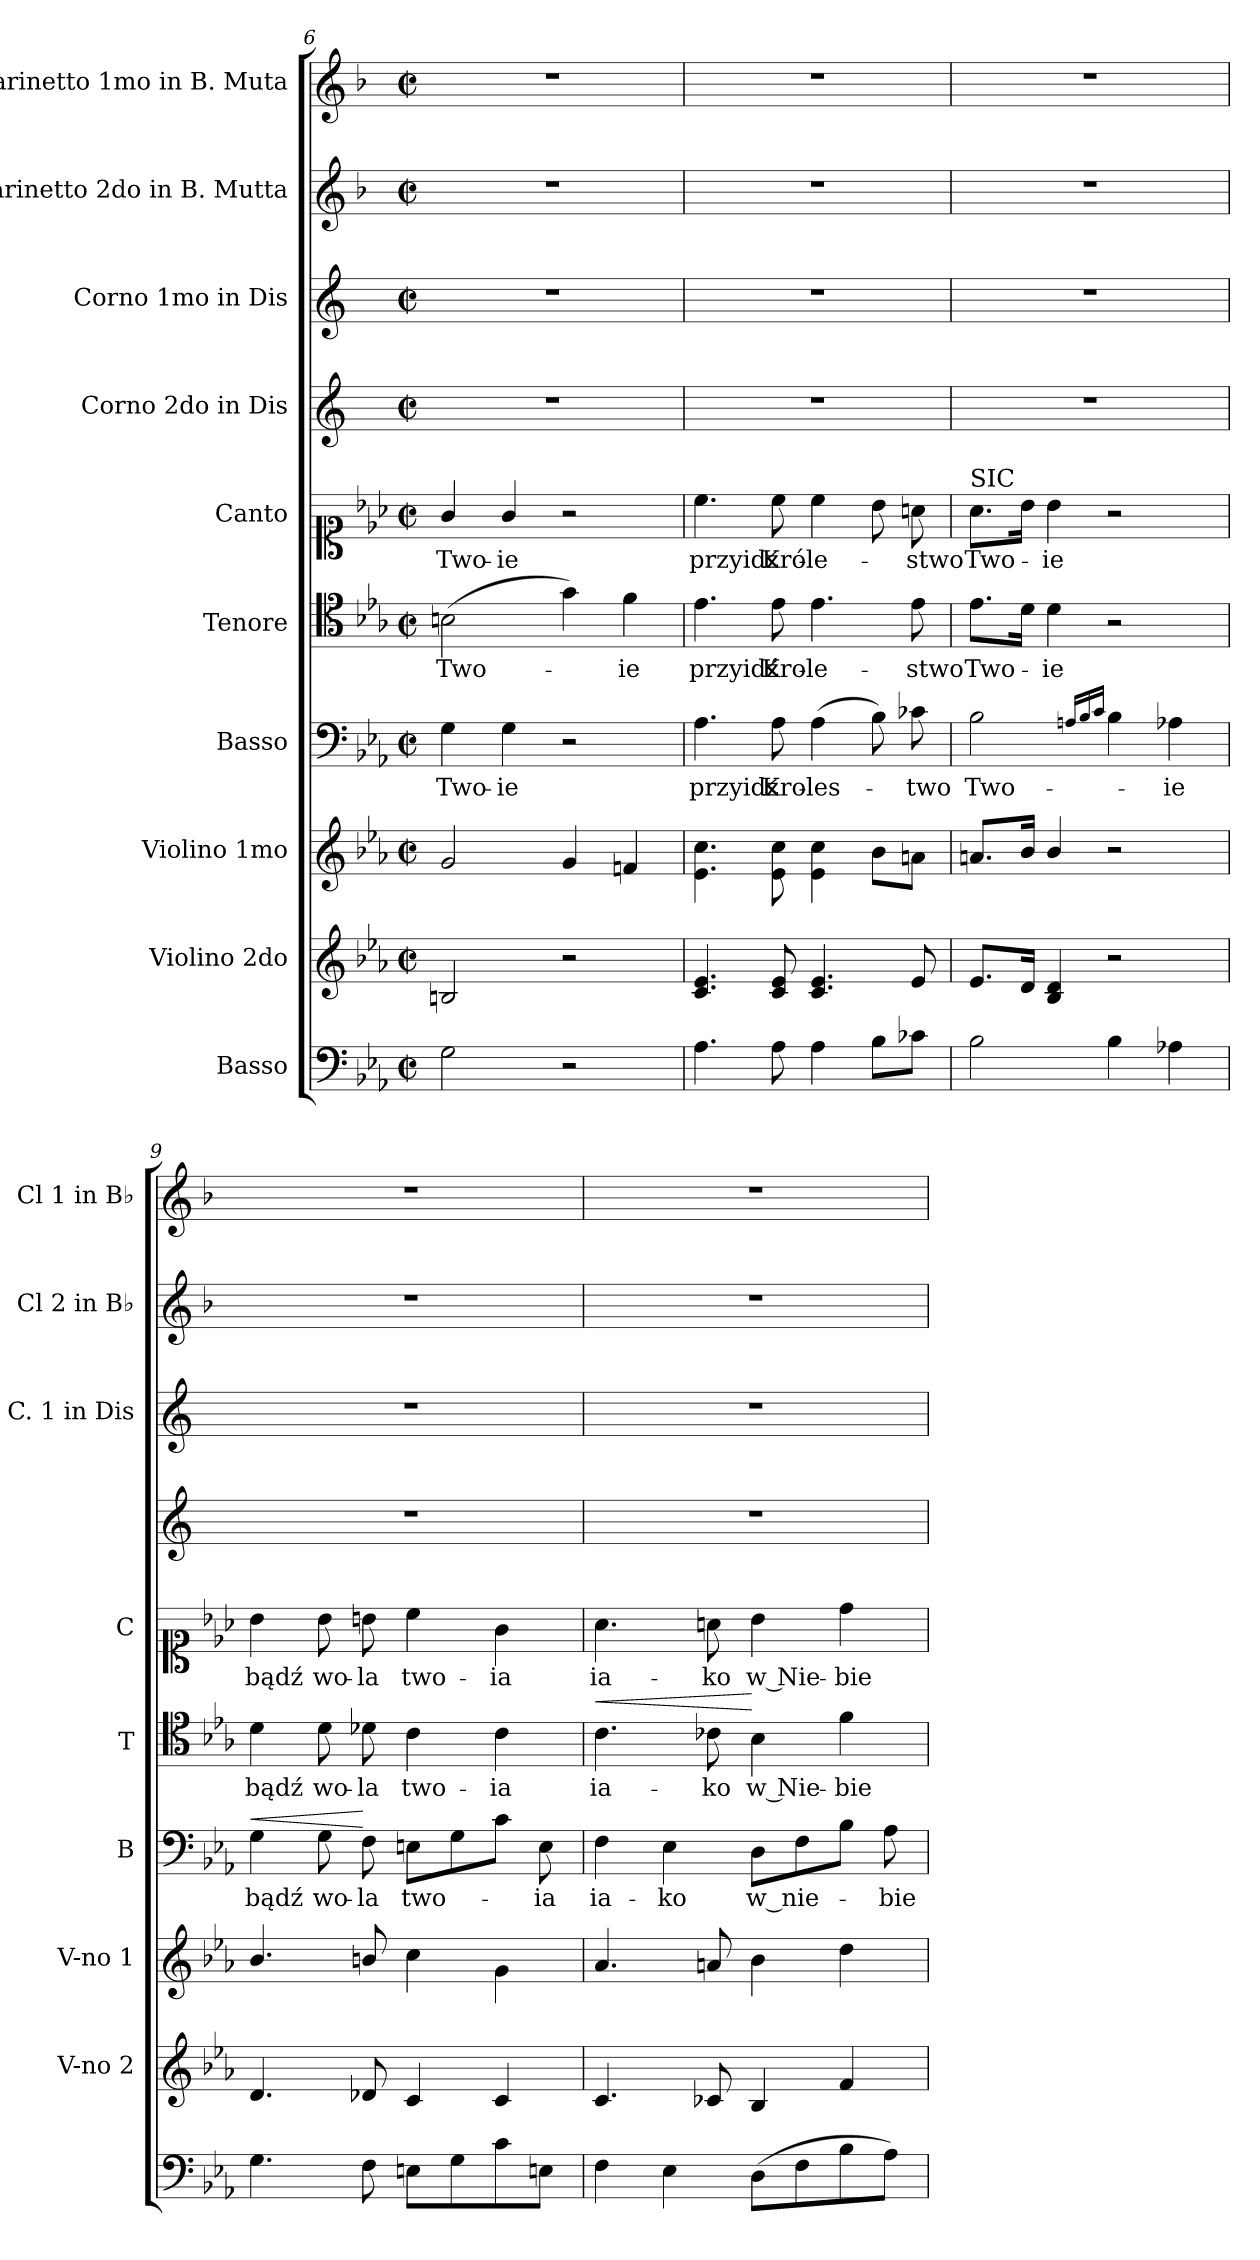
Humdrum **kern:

**kern	**kern	**kern	**kern	**text	**dynam	**kern	**text	**dynam	**kern	**text	**kern	**kern	**kern	**kern
*part10	*part9	*part8	*part7	*part7	*part7	*part6	*part6	*part6	*part5	*part5	*part4	*part3	*part2	*part1
*staff10	*staff9	*staff8	*staff7	*staff7	*staff7	*staff6	*staff6	*staff6	*staff5	*staff5	*staff4	*staff3	*staff2	*staff1
*I"Basso	*I"Violino 2do	*I"Violino 1mo	*I"Basso	*	*	*I"Tenore	*	*	*I"Canto	*	*I"Corno 2do in Dis	*I"Corno 1mo in Dis	*I"Clarinetto 2do in B. Mutta	*I"Clarinetto 1mo in B. Muta
*	*I'V-no 2	*I'V-no 1	*I'B	*	*	*I'T	*	*	*I'C	*	*	*I'C. 1 in Dis	*I'Cl 2 in B♭	*I'Cl 1 in B♭
*clefF4	*clefG2	*clefG2	*clefF4	*	*	*clefC4	*	*	*clefC1	*	*clefG2	*clefG2	*clefG2	*clefG2
*	*	*	*	*	*	*	*	*	*	*	*ITrd5c9	*ITrd5c9	*ITrd1c2	*ITrd1c2
*k[b-e-a-]	*k[b-e-a-]	*k[b-e-a-]	*k[b-e-a-]	*	*	*k[b-e-a-]	*	*	*k[b-e-a-]	*	*k[b-e-a-]	*k[b-e-a-]	*k[b-e-a-]	*k[b-e-a-]
*M2/2	*M2/2	*M2/2	*M2/2	*	*	*M2/2	*	*	*M2/2	*	*M2/2	*M2/2	*M2/2	*M2/2
*met(c|)	*met(c|)	*met(c|)	*met(c|)	*	*	*met(c|)	*	*	*met(c|)	*	*met(c|)	*met(c|)	*met(c|)	*met(c|)
=6	=6	=6	=6	=6	=6	=6	=6	=6	=6	=6	=6	=6	=6	=6
2G\	2Bn/	2g/	4G\	Two-	.	(2Bn\	Two-	.	4g/	Two-	1r	1r	1r	1r
.	.	.	4G\	-ie	.	.	.	.	4g/	-ie	.	.	.	.
2r	2r	4g/	2r	.	.	4g\)	.	.	2r	.	.	.	.	.
.	.	4fn/	.	.	.	4f\	-ie	.	.	.	.	.	.	.
=7	=7	=7	=7	=7	=7	=7	=7	=7	=7	=7	=7	=7	=7	=7
4.A-\	4.c/ 4.e-/	4.e-\ 4.cc\	4.A-\	przyidz	.	4.e-\	przyidź	.	4.cc\	przyidz	1r	1r	1r	1r
8A-\	8c/ 8e-/	8e-\ 8cc\	8A-\	Kro-	.	8e-\	Kro-	.	8cc\	Kró-	.	.	.	.
4A-\	4.c/ 4.e-/	4e-\ 4cc\	(4A-\	-les-	.	4.e-\	-le-	.	4cc\	-le-	.	.	.	.
8B-\L	.	8b-\L	8B-\)	.	.	.	.	.	8b-\	.	.	.	.	.
8c-X\J	8e-/	8an\J	8c-X\	-two	.	8e-\	-stwo	.	8an\	-stwo	.	.	.	.
=8	=8	=8	=8	=8	=8	=8	=8	=8	=8	=8	=8	=8	=8	=8
!	!	!	!	!	!	!	!	!	!LO:TX:a:t=SIC	!	!	!	!	!
2B-\	8.e-/L	8.an/L	2B-\	Two-	.	8.e-\L	Two-	.	8.a-\L	Two-	1r	1r	1r	1r
.	16d/Jk	16b-/Jk	.	.	.	16d\Jk	.	.	16b-\Jk	.	.	.	.	.
.	4B-/ 4d/	4b-/	.	.	.	4d\	-ie	.	4b-\	-ie	.	.	.	.
.	.	.	16qqAn/LL	.	.	.	.	.	.	.	.	.	.	.
.	.	.	16qqB-/	.	.	.	.	.	.	.	.	.	.	.
.	.	.	16qqc/JJ	.	.	.	.	.	.	.	.	.	.	.
4B-\	2r	2r	4B-\	.	.	2r	.	.	2r	.	.	.	.	.
4A-X\	.	.	4A-X\	-ie	.	.	.	.	.	.	.	.	.	.
=9	=9	=9	=9	=9	=9	=9	=9	=9	=9	=9	=9	=9	=9	=9
!	!	!	!	!	!LO:HP:a	!	!	!	!	!	!	!	!	!
4.G\	4.d/	4.b-/	4G\	bądź	<	4d\	bądź	.	4b-\	bądź	1r	1r	1r	1r
.	.	.	8G\	wo-	.	8d\	wo-	.	8b-\	wo-	.	.	.	.
8F\	8d-X/	8bn/	8F\	-la	[	8d-X\	-la	.	8bn\	-la	.	.	.	.
8En\L	4c/	4cc\	8En\L	two-	.	4c\	two-	.	4cc\	two-	.	.	.	.
8G\	.	.	8G\	.	.	.	.	.	.	.	.	.	.	.
8c\	4c/	4g\	8c\J	.	.	4c\	-ia	.	4g\	-ia	.	.	.	.
8En\J	.	.	8E\	-ia	.	.	.	.	.	.	.	.	.	.
=10	=10	=10	=10	=10	=10	=10	=10	=10	=10	=10	=10	=10	=10	=10
!	!	!	!	!	!	!	!	!LO:HP:a	!	!	!	!	!	!
4F\	4.c/	4.a-/	4F\	ia-	.	4.c\	ia-	<	4.a-\	ia-	1r	1r	1r	1r
4E-\	.	.	4E-\	-ko	.	.	.	.	.	.	.	.	.	.
.	8c-X/	8an/	.	.	.	8c-X\	-ko	.	8an\	-ko	.	.	.	.
(8D\L	4B-/	4b-\	8D\L	w_nie-	.	4B-\	w Nie-	[	4b-\	w Nie-	.	.	.	.
8F\	.	.	8F\	.	.	.	.	.	.	.	.	.	.	.
8B-\	4f/	4dd\	8B-\J	.	.	4f\	-bie	.	4dd\	-bie	.	.	.	.
8A-\J)	.	.	8A-\	-bie	.	.	.	.	.	.	.	.	.	.
=	=	=	=	=	=	=	=	=	=	=	=	=	=	=
*-	*-	*-	*-	*-	*-	*-	*-	*-	*-	*-	*-	*-	*-	*-
